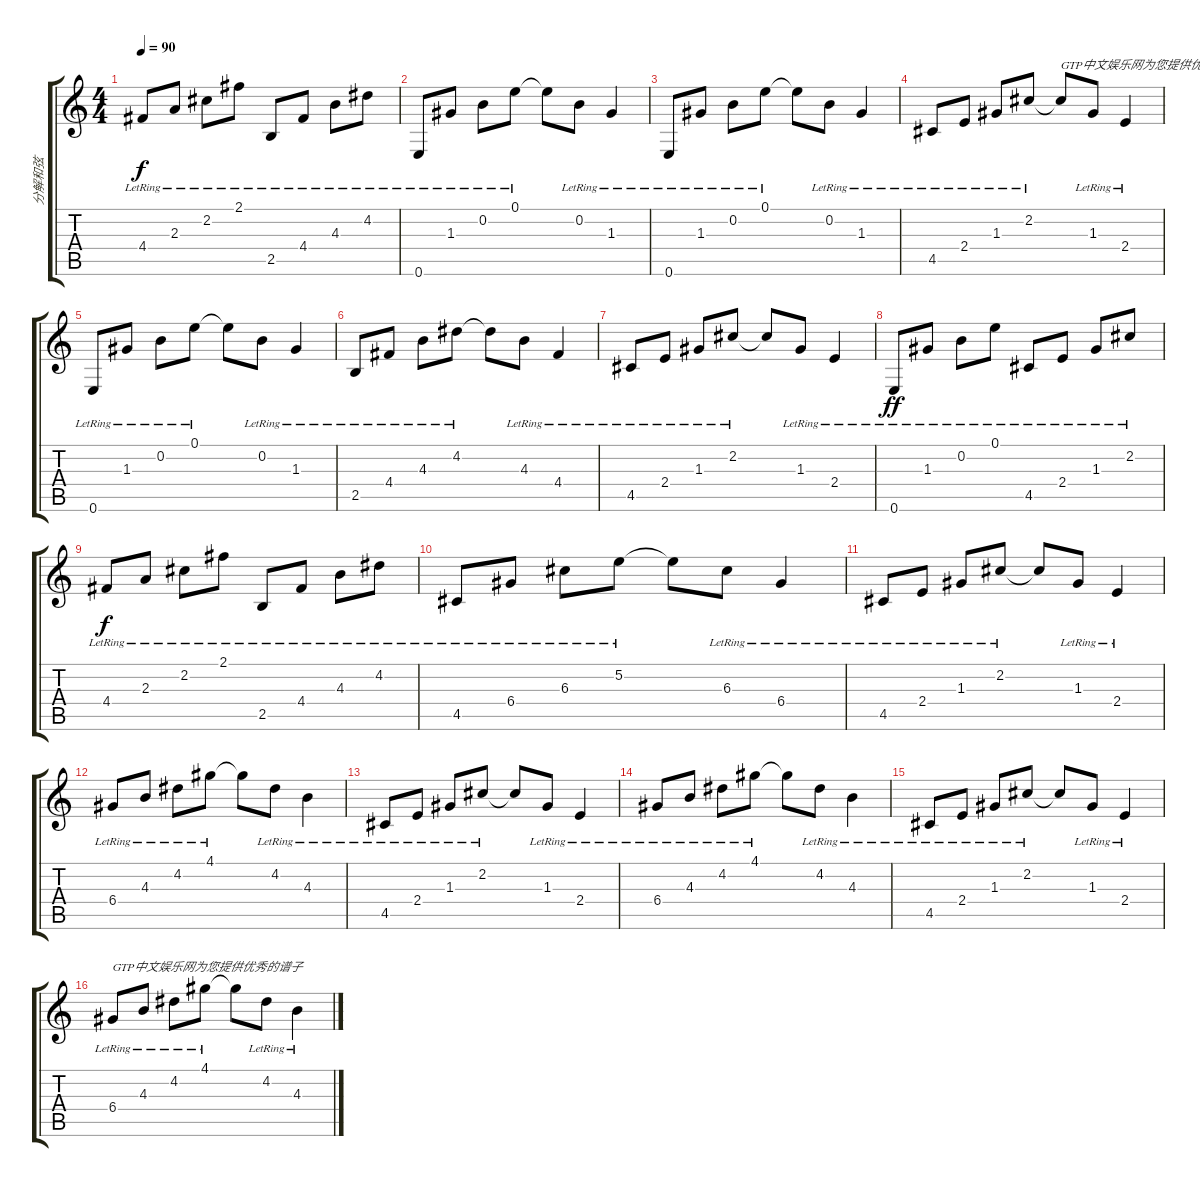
\track ("分解和弦" "分解和弦") {instrument acousticguitarsteel}
\staff {score tabs}
\tuning (E4 B3 G3 D3 A2 E2) {hide}
\ts (4 4)
\tempo 90
\clef g2
\ks c
4.4{lr}.8{dy f} 2.3{lr}.8 2.2{lr}.8 2.1{lr}.8 2.5{lr}.8 4.4{lr}.8 4.3{lr}.8 4.2{lr}.8 |
0.6{lr}.8 1.3{lr}.8 0.2{lr}.8 0.1{lr}.8 0.1{t}.8 0.2{lr}.8 1.3{lr}.4 |
0.6{lr}.8 1.3{lr}.8 0.2{lr}.8 0.1{lr}.8 0.1{t}.8 0.2{lr}.8 1.3{lr}.4 |
4.5{lr}.8 2.4{lr}.8 1.3{lr}.8 2.2{lr}.8 2.2{t}.8{txt "GTP中文娱乐网为您提供优秀的谱子"} 1.3{lr}.8 2.4{lr}.4 |
0.6{lr}.8 1.3{lr}.8 0.2{lr}.8 0.1{lr}.8 0.1{t}.8 0.2{lr}.8 1.3{lr}.4 |
2.5{lr}.8{txt " "} 4.4{lr}.8 4.3{lr}.8 4.2{lr}.8 4.2{t}.8 4.3{lr}.8 4.4{lr}.4 |
4.5{lr}.8 2.4{lr}.8 1.3{lr}.8 2.2{lr}.8 2.2{t}.8 1.3{lr}.8 2.4{lr}.4 |
0.6{lr}.8{dy ff} 1.3{lr}.8 0.2{lr}.8 0.1{lr}.8 4.5{lr}.8 2.4{lr}.8 1.3{lr}.8 2.2{lr}.8 |
4.4{lr}.8{dy f} 2.3{lr}.8 2.2{lr}.8 2.1{lr}.8 2.5{lr}.8 4.4{lr}.8 4.3{lr}.8 4.2{lr}.8 |
4.5{lr}.8 6.4{lr}.8 6.3{lr}.8 5.2{lr}.8 5.2{t}.8 6.3{lr}.8 6.4{lr}.4 |
4.5{lr}.8 2.4{lr}.8 1.3{lr}.8 2.2{lr}.8 2.2{t}.8 1.3{lr}.8 2.4{lr}.4 |
6.4{lr}.8 4.3{lr}.8 4.2{lr}.8 4.1{lr}.8 4.1{t}.8 4.2{lr}.8 4.3{lr}.4 |
4.5{lr}.8 2.4{lr}.8 1.3{lr}.8 2.2{lr}.8 2.2{t}.8 1.3{lr}.8 2.4{lr}.4 |
6.4{lr}.8 4.3{lr}.8 4.2{lr}.8 4.1{lr}.8 4.1{t}.8 4.2{lr}.8 4.3{lr}.4 |
4.5{lr}.8 2.4{lr}.8 1.3{lr}.8 2.2{lr}.8 2.2{t}.8 1.3{lr}.8 2.4{lr}.4 |
6.4{lr}.8{txt "GTP中文娱乐网为您提供优秀的谱子"} 4.3{lr}.8 4.2{lr}.8 4.1{lr}.8 4.1{t}.8 4.2{lr}.8 4.3{lr}.4
